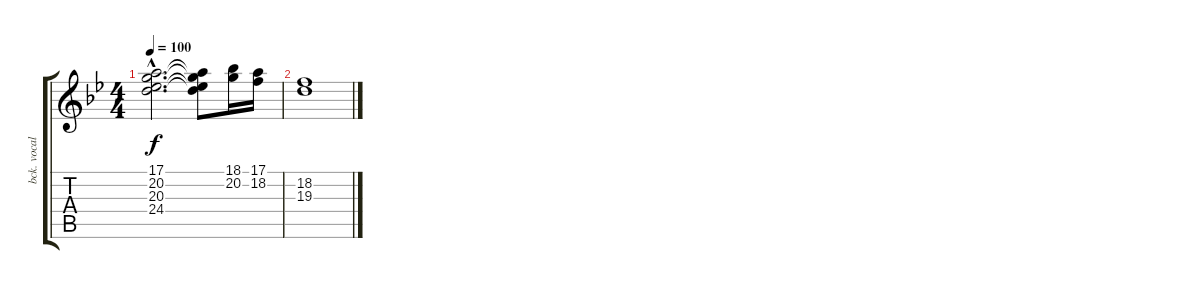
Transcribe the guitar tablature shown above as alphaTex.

\track ("bck. vocal" "bck. vocal") {instrument synthvoice}
\staff {score tabs}
\tuning (E4 B3 G3 D3 A2 E2) {hide}
\ts (4 4)
\tempo 100
\clef g2
\ks gminor
(17.1{hac} 20.2{hac} 20.3{hac} 24.4{hac}).2{d dy f} (17.1{t} 20.2{t} 20.3{t} 24.4{t}).8 (18.1 20.2).16 (17.1 18.2).16 |
(18.2 19.3).1
